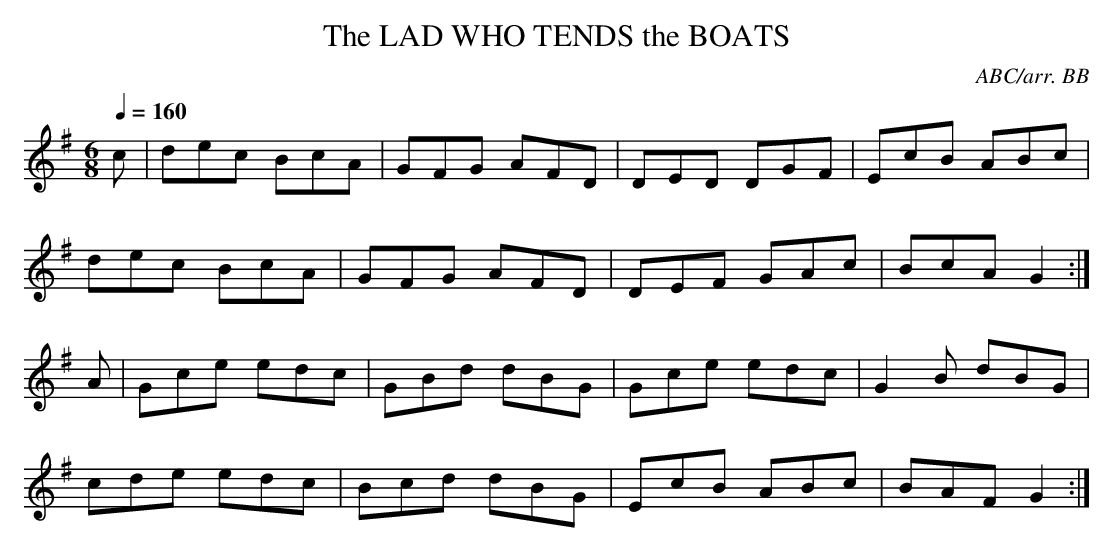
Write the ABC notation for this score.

X:1
T:LAD WHO TENDS the BOATS, The
Q:1/4=160
C:ABC/arr. BB
M:6/8
L:1/8
K:G
c|dec BcA|GFG AFD|DED DGF|EcB ABc|
dec BcA|GFG AFD|DEF GAc|BcA G2 :|
A|Gce edc|GBd dBG|Gce edc|G2B dBG|
cde edc|Bcd dBG|EcB ABc|BAF G2 :|
